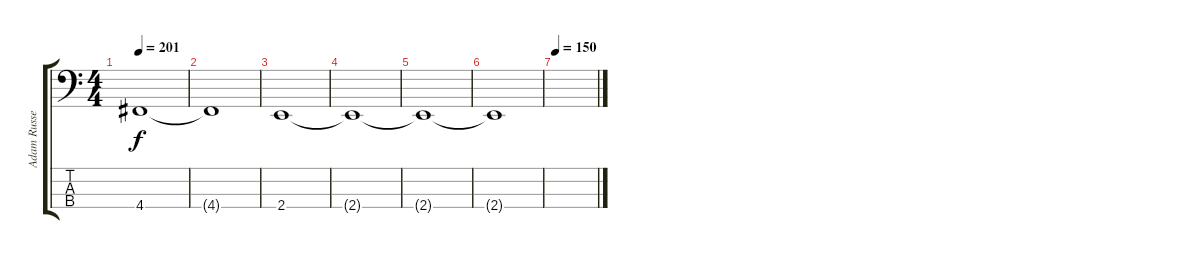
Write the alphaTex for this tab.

\track ("Adam Russell" "Adam Russe") {instrument electricbasspick}
\staff {score tabs}
\tuning (G2 D2 A1 D1) {hide}
\ts (4 4)
\tempo 201
\clef f4
\ks c
4.4.1{dy f} |
4.4{t}.1 |
2.4.1 |
2.4{t}.1 |
2.4{t}.1 |
2.4{t}.1 |
\tempo 150
